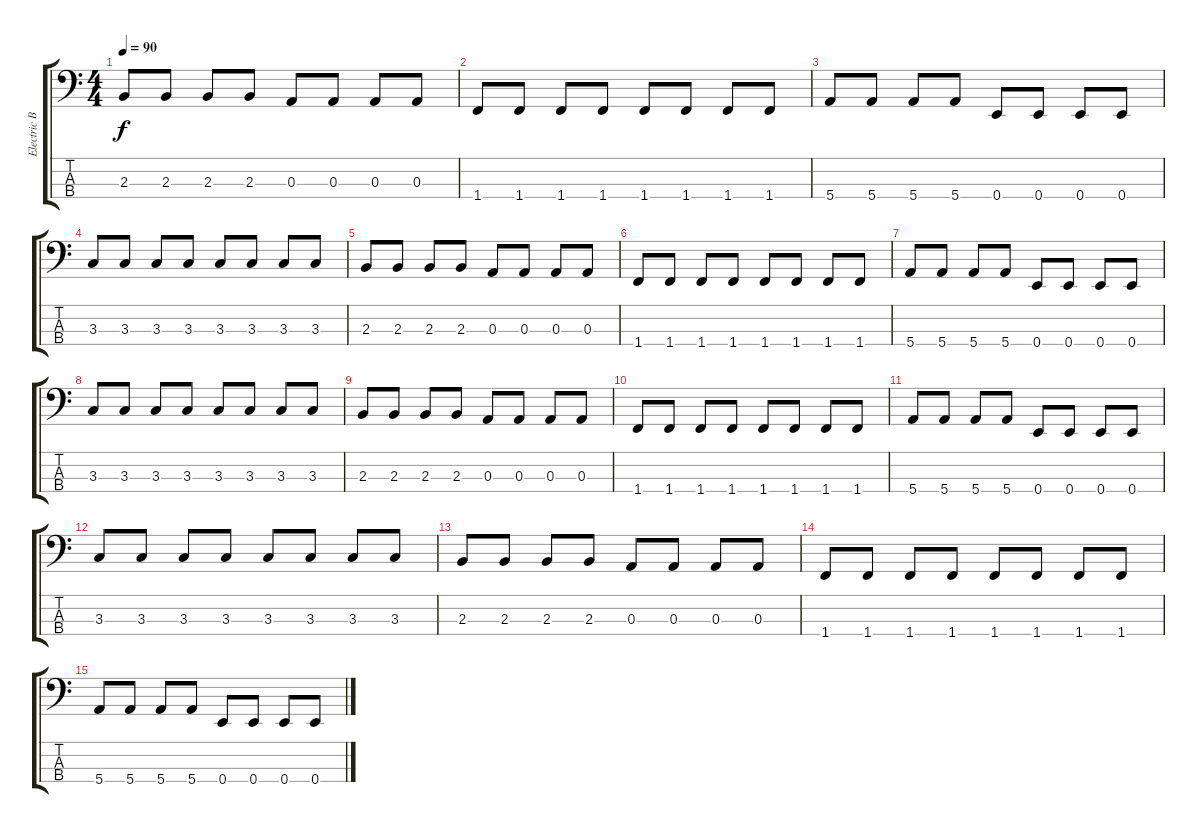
\track ("Electric Bass" "Electric B") {instrument electricbassfinger}
\staff {score tabs}
\tuning (G2 D2 A1 E1) {hide}
\ts (4 4)
\tempo 90
\clef f4
\ks c
2.3.8{dy f} 2.3.8 2.3.8 2.3.8 0.3.8 0.3.8 0.3.8 0.3.8 |
1.4.8 1.4.8 1.4.8 1.4.8 1.4.8 1.4.8 1.4.8 1.4.8 |
5.4.8 5.4.8 5.4.8 5.4.8 0.4.8 0.4.8 0.4.8 0.4.8 |
3.3.8 3.3.8 3.3.8 3.3.8 3.3.8 3.3.8 3.3.8 3.3.8 |
2.3.8 2.3.8 2.3.8 2.3.8 0.3.8 0.3.8 0.3.8 0.3.8 |
1.4.8 1.4.8 1.4.8 1.4.8 1.4.8 1.4.8 1.4.8 1.4.8 |
5.4.8 5.4.8 5.4.8 5.4.8 0.4.8 0.4.8 0.4.8 0.4.8 |
3.3.8 3.3.8 3.3.8 3.3.8 3.3.8 3.3.8 3.3.8 3.3.8 |
2.3.8 2.3.8 2.3.8 2.3.8 0.3.8 0.3.8 0.3.8 0.3.8 |
1.4.8 1.4.8 1.4.8 1.4.8 1.4.8 1.4.8 1.4.8 1.4.8 |
5.4.8 5.4.8 5.4.8 5.4.8 0.4.8 0.4.8 0.4.8 0.4.8 |
3.3.8 3.3.8 3.3.8 3.3.8 3.3.8 3.3.8 3.3.8 3.3.8 |
2.3.8 2.3.8 2.3.8 2.3.8 0.3.8 0.3.8 0.3.8 0.3.8 |
1.4.8 1.4.8 1.4.8 1.4.8 1.4.8 1.4.8 1.4.8 1.4.8 |
5.4.8 5.4.8 5.4.8 5.4.8 0.4.8 0.4.8 0.4.8 0.4.8
